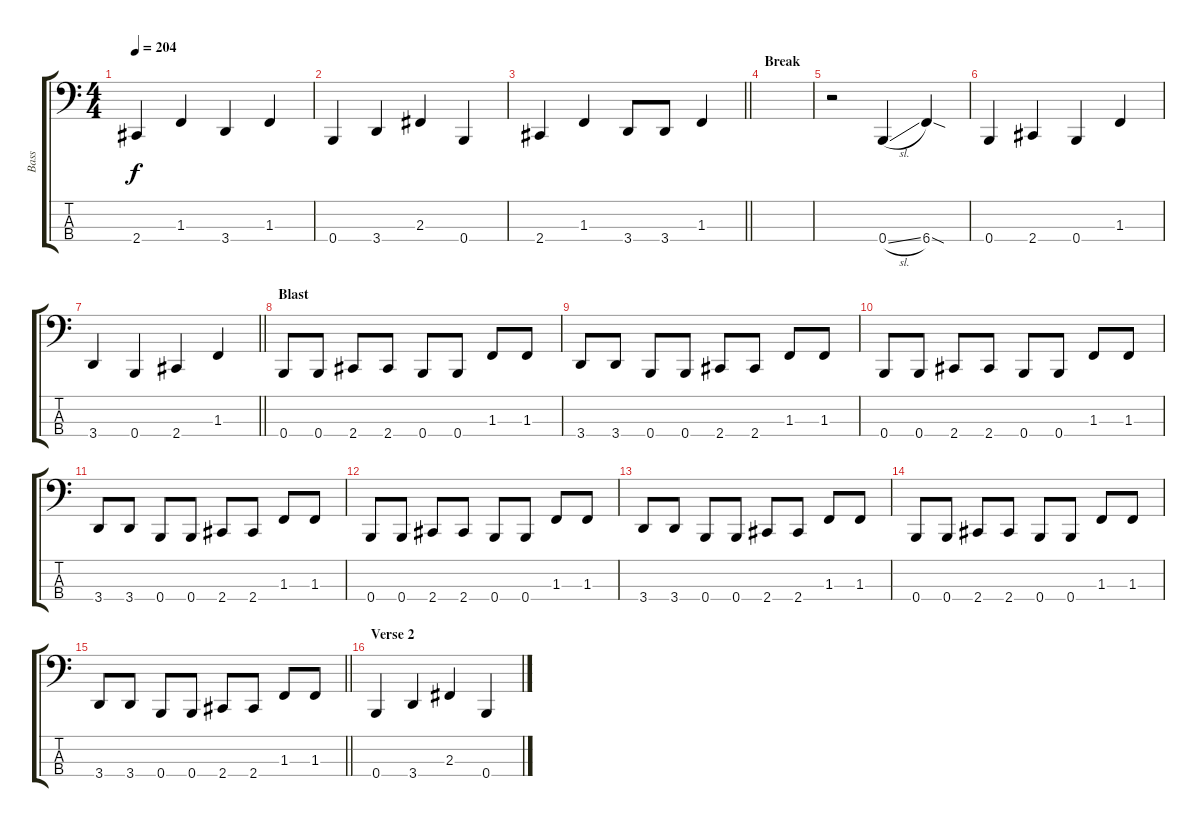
\track ("Bass" "Bass") {instrument electricbassfinger}
\staff {score tabs}
\tuning (D2 A1 E1 B0) {hide}
\ts (4 4)
\tempo 204
\clef f4
\ks c
2.4.4{dy f} 1.3.4 3.4.4 1.3.4 |
0.4.4 3.4.4 2.3.4 0.4.4 |
\barLineRight lightlight
2.4.4 1.3.4 3.4.8 3.4.8 1.3.4 |
\section ("" "Break")
|
r.2 0.4{sl}.4 6.4{sod}.4 |
0.4.4 2.4.4 0.4.4 1.3.4 |
\barLineRight lightlight
3.4.4 0.4.4 2.4.4 1.3.4 |
\section ("" "Blast")
0.4.8 0.4.8 2.4.8 2.4.8 0.4.8 0.4.8 1.3.8 1.3.8 |
3.4.8 3.4.8 0.4.8 0.4.8 2.4.8 2.4.8 1.3.8 1.3.8 |
0.4.8 0.4.8 2.4.8 2.4.8 0.4.8 0.4.8 1.3.8 1.3.8 |
3.4.8 3.4.8 0.4.8 0.4.8 2.4.8 2.4.8 1.3.8 1.3.8 |
0.4.8 0.4.8 2.4.8 2.4.8 0.4.8 0.4.8 1.3.8 1.3.8 |
3.4.8 3.4.8 0.4.8 0.4.8 2.4.8 2.4.8 1.3.8 1.3.8 |
0.4.8 0.4.8 2.4.8 2.4.8 0.4.8 0.4.8 1.3.8 1.3.8 |
\barLineRight lightlight
3.4.8 3.4.8 0.4.8 0.4.8 2.4.8 2.4.8 1.3.8 1.3.8 |
\section ("" "Verse 2")
0.4.4 3.4.4 2.3.4 0.4.4
